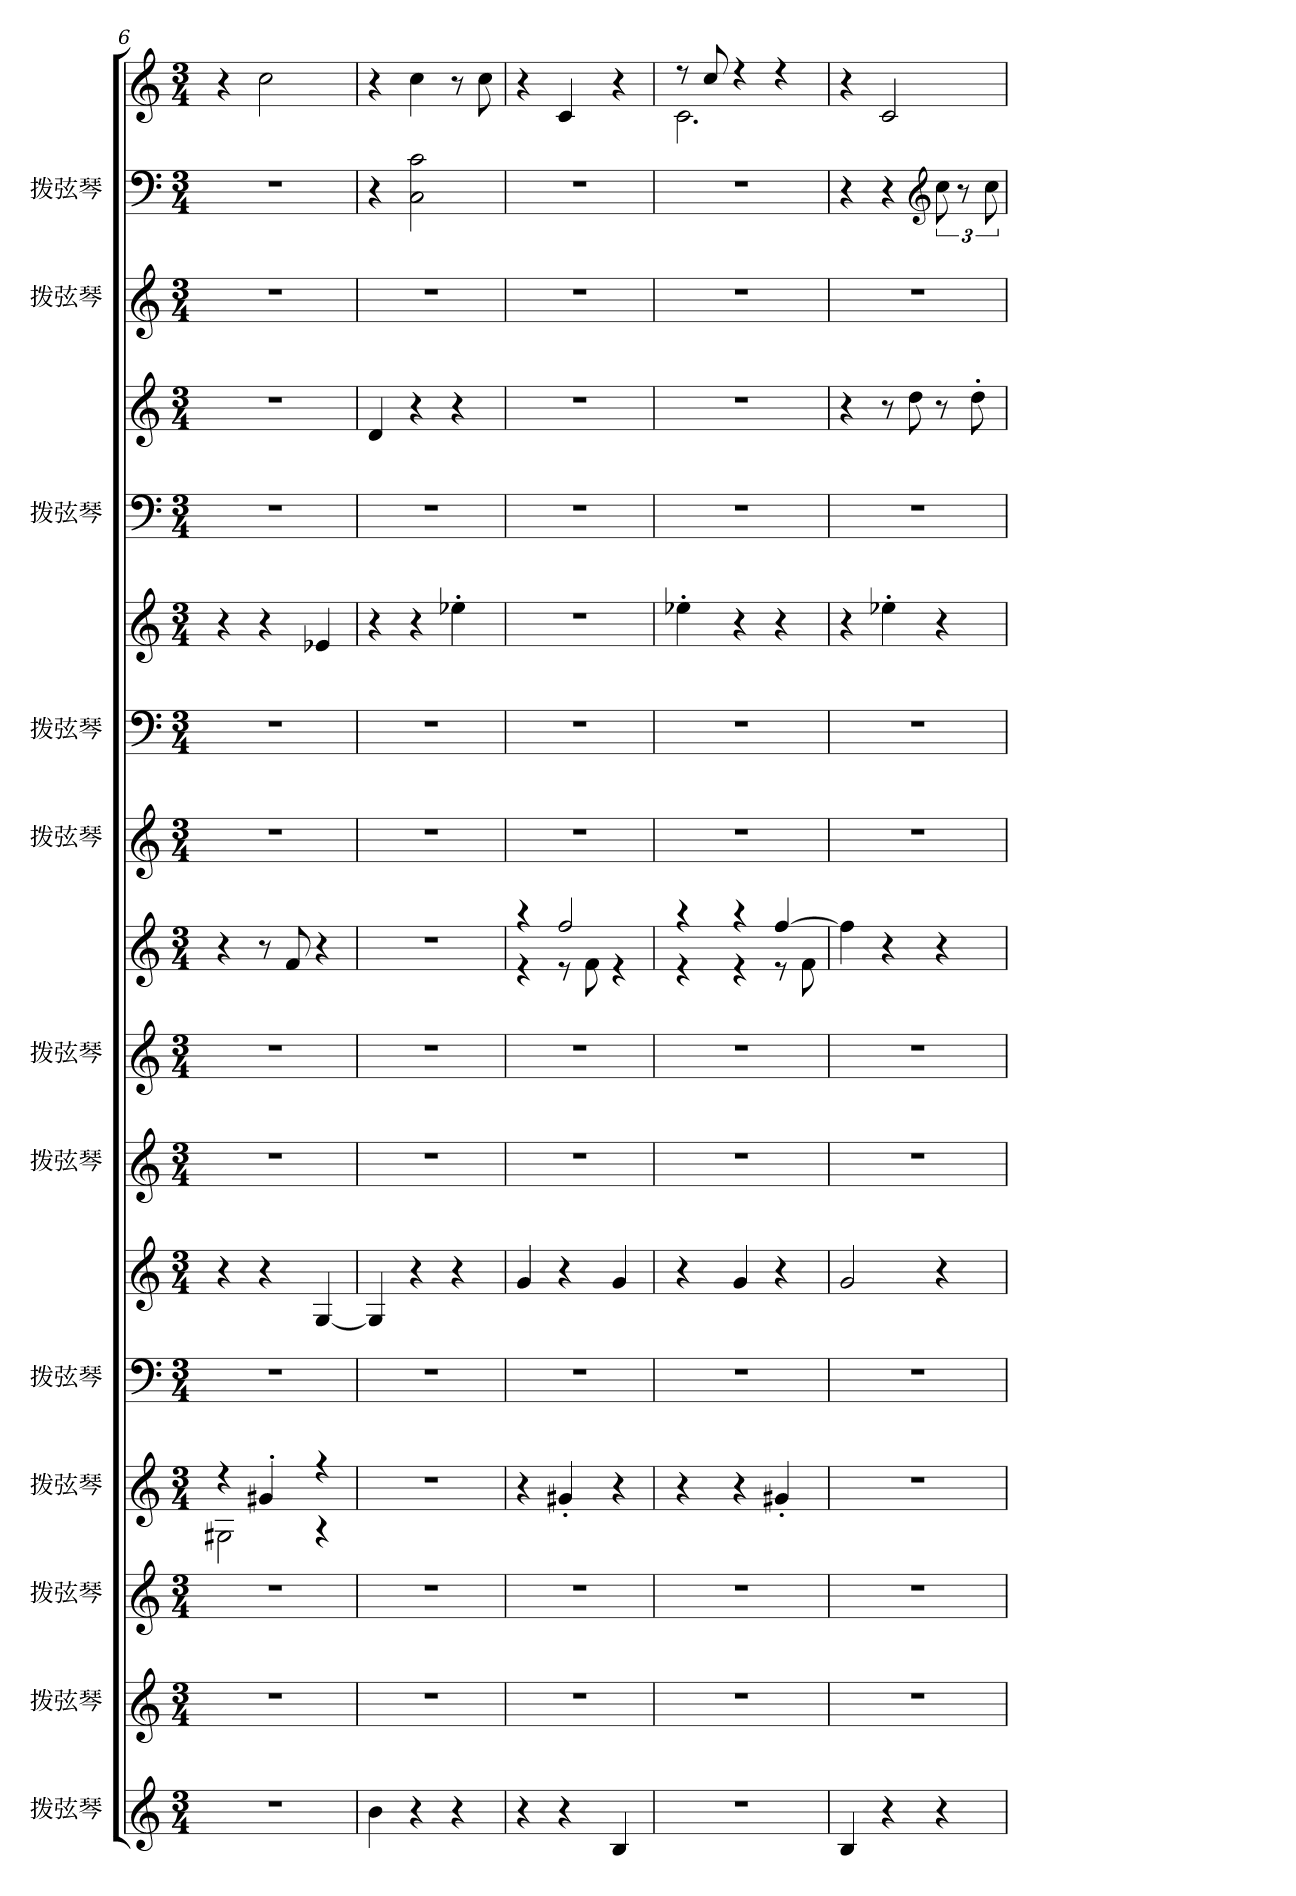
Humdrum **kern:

**kern	**kern	**kern	**kern	**kern	**kern	**kern	**kern	**kern	**kern	**kern	**kern	**kern	**kern	**kern	**kern	**kern
*part12	*part11	*part10	*part9	*part8	*part8	*part7	*part6	*part6	*part5	*part4	*part4	*part3	*part3	*part2	*part1	*part1
*staff17	*staff16	*staff15	*staff14	*staff13	*staff12	*staff11	*staff10	*staff9	*staff8	*staff7	*staff6	*staff5	*staff4	*staff3	*staff2	*staff1
*I"拨弦琴	*I"拨弦琴	*I"拨弦琴	*I"拨弦琴	*I"拨弦琴	*	*I"拨弦琴	*I"拨弦琴	*	*I"拨弦琴	*I"拨弦琴	*	*I"拨弦琴	*	*I"拨弦琴	*I"拨弦琴	*
*clefG2	*clefG2	*clefG2	*clefG2	*clefF4	*clefG2	*clefG2	*clefG2	*clefG2	*clefG2	*clefF4	*clefG2	*clefF4	*clefG2	*clefG2	*clefF4	*clefG2
*k[]	*k[]	*k[]	*k[]	*k[]	*k[]	*k[]	*k[]	*k[]	*k[]	*k[]	*k[]	*k[]	*k[]	*k[]	*k[]	*k[]
*M3/4	*M3/4	*M3/4	*M3/4	*M3/4	*M3/4	*M3/4	*M3/4	*M3/4	*M3/4	*M3/4	*M3/4	*M3/4	*M3/4	*M3/4	*M3/4	*M3/4
=6	=6	=6	=6	=6	=6	=6	=6	=6	=6	=6	=6	=6	=6	=6	=6	=6
*	*	*	*^	*	*	*	*	*	*	*	*	*	*	*	*	*
2.r	2.r	2.r	4r	2G#X\	2.r	4r	2.r	2.r	4r	2.r	2.r	4r	2.r	2.r	2.r	2.r	4r
.	.	.	4g#X'/	.	.	4r	.	.	8r	.	.	4r	.	.	.	.	2cc\
.	.	.	.	.	.	.	.	.	8f/	.	.	.	.	.	.	.	.
.	.	.	4r	4r	.	[4G/	.	.	4r	.	.	4e-X/	.	.	.	.	.
*	*	*	*v	*v	*	*	*	*	*	*	*	*	*	*	*	*	*
!!LO:PB:g=z
=7	=7	=7	=7	=7	=7	=7	=7	=7	=7	=7	=7	=7	=7	=7	=7	=7
4b\	2.r	2.r	2.r	2.r	4G/]	2.r	2.r	2.r	2.r	2.r	4r	2.r	4d/	2.r	4r	4r
4r	.	.	.	.	4r	.	.	.	.	.	4r	.	4r	.	2C\ 2c\	4cc\
4r	.	.	.	.	4r	.	.	.	.	.	4ee-X'\	.	4r	.	.	8r
.	.	.	.	.	.	.	.	.	.	.	.	.	.	.	.	8cc\
=8	=8	=8	=8	=8	=8	=8	=8	=8	=8	=8	=8	=8	=8	=8	=8	=8
*	*	*	*	*	*	*	*	*^	*	*	*	*	*	*	*	*
4r	2.r	2.r	4r	2.r	4g/	2.r	2.r	4r	4r	2.r	2.r	2.r	2.r	2.r	2.r	2.r	4r
4r	.	.	4g#X'/	.	4r	.	.	2ff/	8r	.	.	.	.	.	.	.	4c/
.	.	.	.	.	.	.	.	.	8f\	.	.	.	.	.	.	.	.
4B/	.	.	4r	.	4g/	.	.	.	4r	.	.	.	.	.	.	.	4r
=9	=9	=9	=9	=9	=9	=9	=9	=9	=9	=9	=9	=9	=9	=9	=9	=9	=9
*	*	*	*	*	*	*	*	*	*	*	*	*	*	*	*	*	*^
2.r	2.r	2.r	4r	2.r	4r	2.r	2.r	4r	4r	2.r	2.r	4ee-X'\	2.r	2.r	2.r	2.r	8r	2.c\
.	.	.	.	.	.	.	.	.	.	.	.	.	.	.	.	.	8cc/	.
.	.	.	4r	.	4g/	.	.	4r	4r	.	.	4r	.	.	.	.	4r	.
.	.	.	4g#X'/	.	4r	.	.	[4ff/	8r	.	.	4r	.	.	.	.	4r	.
.	.	.	.	.	.	.	.	.	8f\	.	.	.	.	.	.	.	.	.
*	*	*	*	*	*	*	*	*v	*v	*	*	*	*	*	*	*	*v	*v
=10	=10	=10	=10	=10	=10	=10	=10	=10	=10	=10	=10	=10	=10	=10	=10	=10
4B/	2.r	2.r	2.r	2.r	2g/	2.r	2.r	4ff\]	2.r	2.r	4r	2.r	4r	2.r	4r	4r
4r	.	.	.	.	.	.	.	4r	.	.	4ee-X'\	.	8r	.	4r	2c/
.	.	.	.	.	.	.	.	.	.	.	.	.	8dd\	.	.	.
*	*	*	*	*	*	*	*	*	*	*	*	*	*	*	*clefG2	*
4r	.	.	.	.	4r	.	.	4r	.	.	4r	.	8r	.	12cc\	.
.	.	.	.	.	.	.	.	.	.	.	.	.	.	.	12r	.
.	.	.	.	.	.	.	.	.	.	.	.	.	8dd'\	.	.	.
.	.	.	.	.	.	.	.	.	.	.	.	.	.	.	12cc\	.
=	=	=	=	=	=	=	=	=	=	=	=	=	=	=	=	=
*-	*-	*-	*-	*-	*-	*-	*-	*-	*-	*-	*-	*-	*-	*-	*-	*-
